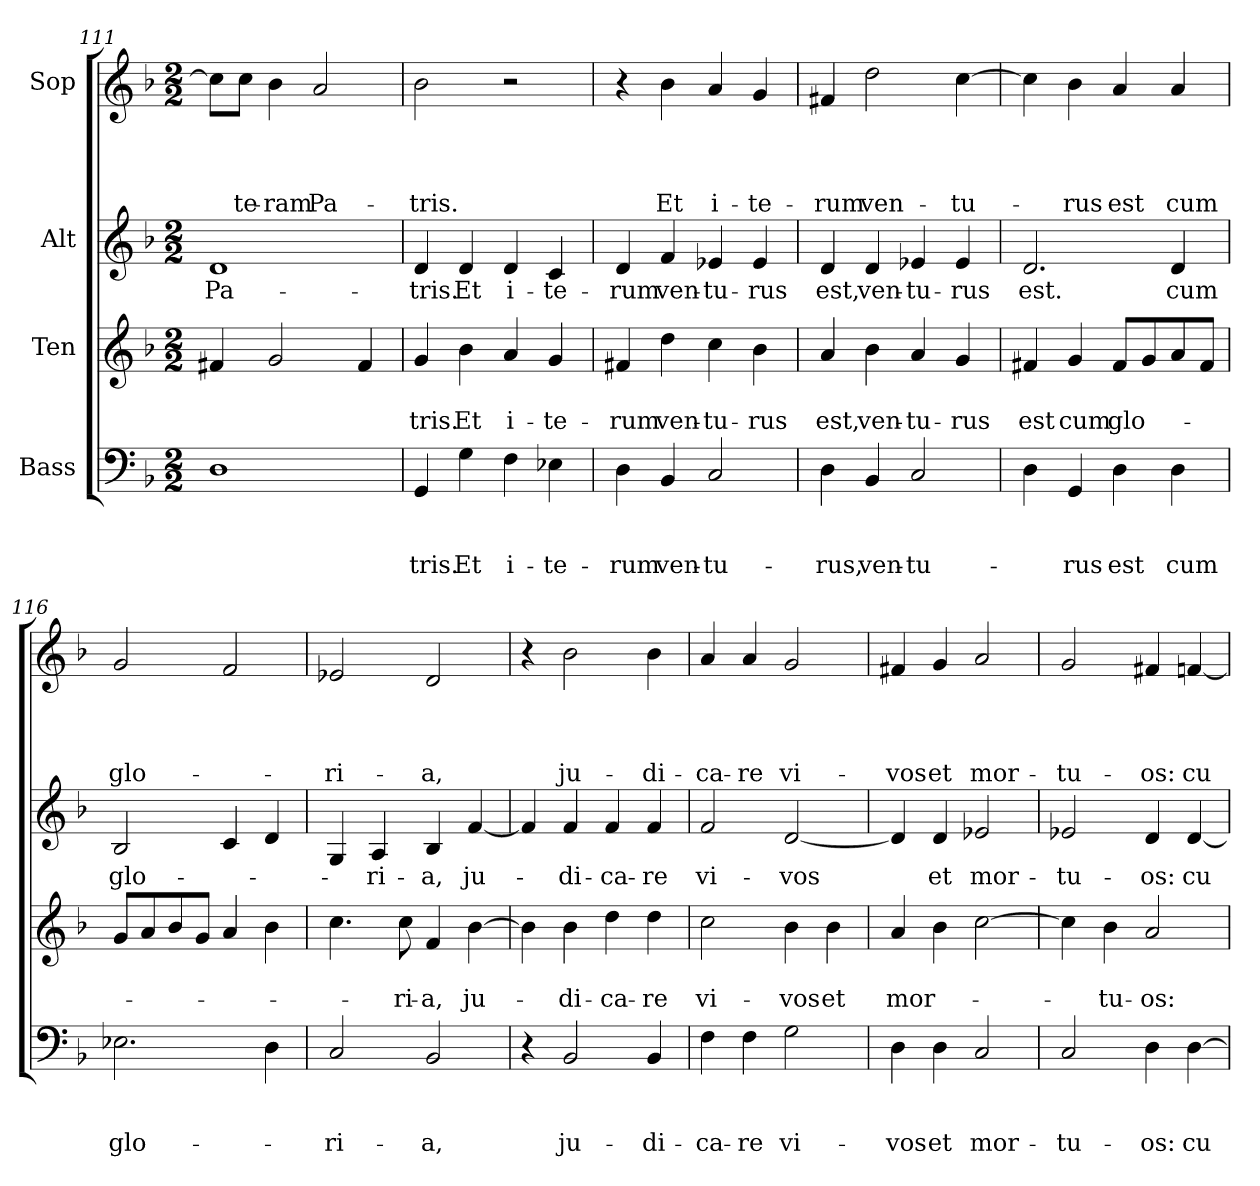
**kern	**text	**text	**text	**kern	**text	**text	**kern	**text	**kern	**text	**text	**text	**text
*part4	*part4	*part4	*part4	*part3	*part3	*part3	*part2	*part2	*part1	*part1	*part1	*part1	*part1
*staff4	*staff4	*staff4	*staff4	*staff3	*staff3	*staff3	*staff2	*staff2	*staff1	*staff1	*staff1	*staff1	*staff1
*I"Bass	*	*	*	*I"Ten	*	*	*I"Alt	*	*I"Sop	*	*	*	*
*clefF4	*	*	*	*clefG2	*	*	*clefG2	*	*clefG2	*	*	*	*
*k[b-]	*	*	*	*k[b-]	*	*	*k[b-]	*	*k[b-]	*	*	*	*
*F:	*	*	*	*F:	*	*	*F:	*	*F:	*	*	*	*
*M2/2	*	*	*	*M2/2	*	*	*M2/2	*	*M2/2	*	*	*	*
=111	=111	=111	=111	=111	=111	=111	=111	=111	=111	=111	=111	=111	=111
!	!	!	!	!	!	!	!	!LO:LY:b	!	!	!	!	!
1D	.	.	.	4f#X/	.	.	1d	Pa-	8cc\L]	.	.	.	.
!	!	!	!	!	!	!	!	!	!	!	!	!	!LO:LY:b
.	.	.	.	.	.	.	.	.	8cc\J	.	.	.	-te-
!	!	!	!	!	!	!	!	!	!	!	!	!	!LO:LY:b
.	.	.	.	2g/	.	.	.	.	4b-\	.	.	.	-ram
!	!	!	!	!	!	!	!	!	!	!	!	!	!LO:LY:b
.	.	.	.	.	.	.	.	.	2a/	.	.	.	Pa-
.	.	.	.	4f#/	.	.	.	.	.	.	.	.	.
=112	=112	=112	=112	=112	=112	=112	=112	=112	=112	=112	=112	=112	=112
!	!	!	!LO:LY:b	!	!	!LO:LY:b	!	!LO:LY:b	!	!	!	!	!LO:LY:b
4GG/	.	.	-tris.	4g/	.	-tris.	4d/	-tris.	2b-\	.	.	.	-tris.
!	!	!	!LO:LY:b	!	!	!LO:LY:b	!	!LO:LY:b	!	!	!	!	!
4G\	.	.	Et	4b-\	.	Et	4d/	Et	.	.	.	.	.
!	!	!	!LO:LY:b	!	!	!LO:LY:b	!	!LO:LY:b	!	!	!	!	!
4F\	.	.	i-	4a/	.	i-	4d/	i-	2r	.	.	.	.
!	!	!	!LO:LY:b	!	!	!LO:LY:b	!	!LO:LY:b	!	!	!	!	!
4E-X\	.	.	-te-	4g/	.	-te-	4c/	-te-	.	.	.	.	.
=113	=113	=113	=113	=113	=113	=113	=113	=113	=113	=113	=113	=113	=113
!	!	!	!LO:LY:b	!	!	!LO:LY:b	!	!LO:LY:b	!	!	!	!	!
4D\	.	.	-rum	4f#X/	.	-rum	4d/	-rum	4r	.	.	.	.
!	!	!	!LO:LY:b	!	!	!LO:LY:b	!	!LO:LY:b	!	!	!	!	!LO:LY:b
4BB-/	.	.	ven-	4dd\	.	ven-	4f/	ven-	4b-\	.	.	.	Et
!	!	!	!LO:LY:b	!	!	!LO:LY:b	!	!LO:LY:b	!	!	!	!	!LO:LY:b
2C/	.	.	-tu-	4cc\	.	-tu-	4e-X/	-tu-	4a/	.	.	.	i-
!	!	!	!	!	!	!LO:LY:b	!	!LO:LY:b	!	!	!	!	!LO:LY:b
.	.	.	.	4b-\	.	-rus	4e-/	-rus	4g/	.	.	.	-te-
!!LO:LB:g=z
=114	=114	=114	=114	=114	=114	=114	=114	=114	=114	=114	=114	=114	=114
!	!	!	!LO:LY:b	!	!	!LO:LY:b	!	!LO:LY:b	!	!	!	!	!LO:LY:b
4D\	.	.	-rus,	4a/	.	est,	4d/	est,	4f#X/	.	.	.	-rum
!	!	!	!LO:LY:b	!	!	!LO:LY:b	!	!LO:LY:b	!	!	!	!	!LO:LY:b
4BB-/	.	.	ven-	4b-\	.	ven-	4d/	ven-	2dd\	.	.	.	ven-
!	!	!	!LO:LY:b	!	!	!LO:LY:b	!	!LO:LY:b	!	!	!	!	!
2C/	.	.	-tu-	4a/	.	-tu-	4e-X/	-tu-	.	.	.	.	.
!	!	!	!	!	!	!LO:LY:b	!	!LO:LY:b	!	!	!	!	!LO:LY:b
.	.	.	.	4g/	.	-rus	4e-/	-rus	[>4cc\	.	.	.	-tu-
=115	=115	=115	=115	=115	=115	=115	=115	=115	=115	=115	=115	=115	=115
!	!	!	!	!	!	!LO:LY:b	!	!LO:LY:b	!	!	!	!	!
4D\	.	.	.	4f#X/	.	est	2.d/	est.	4cc\]	.	.	.	.
!	!	!	!LO:LY:b	!	!	!LO:LY:b	!	!	!	!	!	!	!LO:LY:b
4GG/	.	.	-rus	4g/	.	cum	.	.	4b-\	.	.	.	-rus
!	!	!	!LO:LY:b	!	!	!LO:LY:b	!	!	!	!	!	!	!LO:LY:b
4D\	.	.	est	8f#/L	.	glo-	.	.	4a/	.	.	.	est
.	.	.	.	8g/	.	.	.	.	.	.	.	.	.
!	!	!	!LO:LY:b	!	!	!	!	!LO:LY:b	!	!	!	!	!LO:LY:b
4D\	.	.	cum	8a/	.	.	4d/	cum	4a/	.	.	.	cum
.	.	.	.	8f#/J	.	.	.	.	.	.	.	.	.
=116	=116	=116	=116	=116	=116	=116	=116	=116	=116	=116	=116	=116	=116
!	!	!	!LO:LY:b	!	!	!	!	!LO:LY:b	!	!	!	!	!LO:LY:b
2.E-X\	.	.	glo-	8g/L	.	.	2B-/	glo-	2g/	.	.	.	glo-
.	.	.	.	8a/	.	.	.	.	.	.	.	.	.
.	.	.	.	8b-/	.	.	.	.	.	.	.	.	.
.	.	.	.	8g/J	.	.	.	.	.	.	.	.	.
.	.	.	.	4a/	.	.	4c/	.	2f/	.	.	.	.
4D\	.	.	.	4b-\	.	.	4d/	.	.	.	.	.	.
=117	=117	=117	=117	=117	=117	=117	=117	=117	=117	=117	=117	=117	=117
!	!	!	!LO:LY:b	!	!	!	!	!	!	!	!	!	!LO:LY:b
2C/	.	.	-ri-	4.cc\	.	.	4G/	.	2e-X/	.	.	.	-ri-
!	!	!	!	!	!	!	!	!LO:LY:b	!	!	!	!	!
.	.	.	.	.	.	.	4A/	-ri-	.	.	.	.	.
!	!	!	!	!	!	!LO:LY:b	!	!	!	!	!	!	!
.	.	.	.	8cc\	.	-ri-	.	.	.	.	.	.	.
!	!	!	!LO:LY:b	!	!	!LO:LY:b	!	!LO:LY:b	!	!	!	!	!LO:LY:b
2BB-/	.	.	-a,	4f/	.	-a,	4B-/	-a,	2d/	.	.	.	-a,
!	!	!	!	!	!	!LO:LY:b	!	!LO:LY:b	!	!	!	!	!
.	.	.	.	[>4b-\	.	ju-	[<4f/	ju-	.	.	.	.	.
=118	=118	=118	=118	=118	=118	=118	=118	=118	=118	=118	=118	=118	=118
4r	.	.	.	4b-\]	.	.	4f/]	.	4r	.	.	.	.
!	!	!	!LO:LY:b	!	!	!LO:LY:b	!	!LO:LY:b	!	!	!	!	!LO:LY:b
2BB-/	.	.	ju-	4b-\	.	-di-	4f/	-di-	2b-\	.	.	.	ju-
!	!	!	!	!	!	!LO:LY:b	!	!LO:LY:b	!	!	!	!	!
.	.	.	.	4dd\	.	-ca-	4f/	-ca-	.	.	.	.	.
!	!	!	!LO:LY:b	!	!	!LO:LY:b	!	!LO:LY:b	!	!	!	!	!LO:LY:b
4BB-/	.	.	-di-	4dd\	.	-re	4f/	-re	4b-\	.	.	.	-di-
=119	=119	=119	=119	=119	=119	=119	=119	=119	=119	=119	=119	=119	=119
!	!	!	!LO:LY:b	!	!	!LO:LY:b	!	!LO:LY:b	!	!	!	!	!LO:LY:b
4F\	.	.	-ca-	2cc\	.	vi-	2f/	vi-	4a/	.	.	.	-ca-
!	!	!	!LO:LY:b	!	!	!	!	!	!	!	!	!	!LO:LY:b
4F\	.	.	-re	.	.	.	.	.	4a/	.	.	.	-re
!	!	!	!LO:LY:b	!	!	!LO:LY:b	!	!LO:LY:b	!	!	!	!	!LO:LY:b
2G\	.	.	vi-	4b-\	.	-vos	[<2d/	-vos	2g/	.	.	.	vi-
!	!	!	!	!	!	!LO:LY:b	!	!	!	!	!	!	!
.	.	.	.	4b-\	.	et	.	.	.	.	.	.	.
=120	=120	=120	=120	=120	=120	=120	=120	=120	=120	=120	=120	=120	=120
!	!	!	!LO:LY:b	!	!	!LO:LY:b	!	!	!	!	!	!	!LO:LY:b
4D\	.	.	-vos	4a/	.	mor-	4d/]	.	4f#X/	.	.	.	-vos
!	!	!	!LO:LY:b	!	!	!	!	!LO:LY:b	!	!	!	!	!LO:LY:b
4D\	.	.	et	4b-\	.	.	4d/	et	4g/	.	.	.	et
!	!	!	!LO:LY:b	!	!	!	!	!LO:LY:b	!	!	!	!	!LO:LY:b
2C/	.	.	mor-	[>2cc\	.	.	2e-X/	mor-	2a/	.	.	.	mor-
!!LO:PB:g=z
=121	=121	=121	=121	=121	=121	=121	=121	=121	=121	=121	=121	=121	=121
!	!	!	!LO:LY:b	!	!	!	!	!LO:LY:b	!	!	!	!	!LO:LY:b
2C/	.	.	-tu-	4cc\]	.	.	2e-X/	-tu-	2g/	.	.	.	-tu-
!	!	!	!	!	!	!LO:LY:b	!	!	!	!	!	!	!
.	.	.	.	4b-\	.	-tu-	.	.	.	.	.	.	.
!	!	!	!LO:LY:b	!	!	!LO:LY:b	!	!LO:LY:b	!	!	!	!	!LO:LY:b
4D\	.	.	-os:	2a/	.	-os:	4d/	-os:	4f#X/	.	.	.	-os:
!	!	!	!LO:LY:b	!	!	!	!	!LO:LY:b	!	!	!	!	!LO:LY:b
[>4D\	.	.	cu-	.	.	.	[<4d/	cu-	[<4fn/	.	.	.	cu-
=	=	=	=	=	=	=	=	=	=	=	=	=	=
*-	*-	*-	*-	*-	*-	*-	*-	*-	*-	*-	*-	*-	*-
